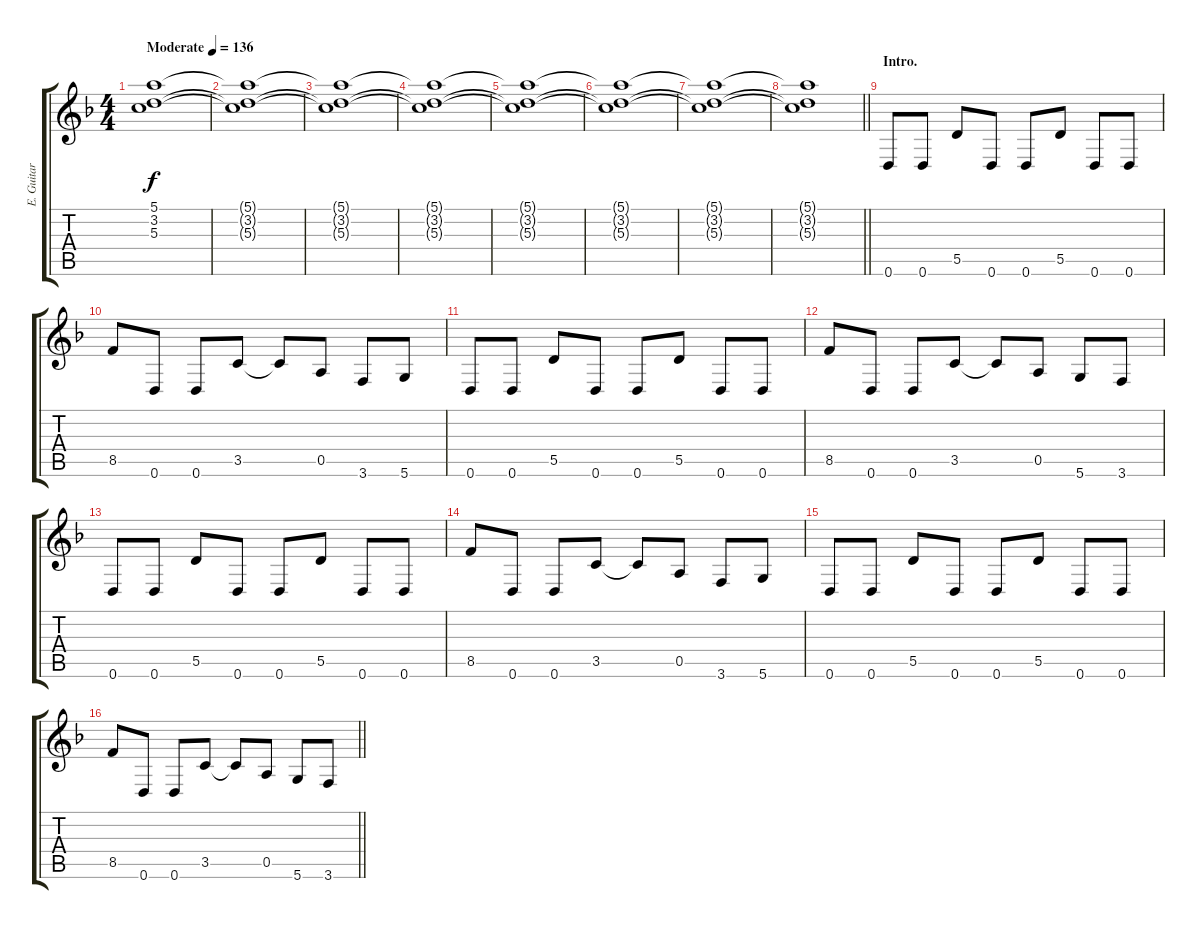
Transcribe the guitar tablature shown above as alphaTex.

\track ("E. Guitar II" "E. Guitar ") {instrument distortionguitar}
\staff {score tabs}
\tuning (E4 B3 G3 D3 A2 D2) {hide}
\ts (4 4)
\tempo (136 "Moderate")
\clef g2
\ks dminor
(5.1 3.2 5.3).1{dy f volume 6 balance 8 instrument distortionguitar} |
(5.1{t} 3.2{t} 5.3{t}).1 |
(5.1{t} 3.2{t} 5.3{t}).1 |
(5.1{t} 3.2{t} 5.3{t}).1 |
(5.1{t} 3.2{t} 5.3{t}).1 |
(5.1{t} 3.2{t} 5.3{t}).1 |
(5.1{t} 3.2{t} 5.3{t}).1 |
\barLineRight lightlight
(5.1{t} 3.2{t} 5.3{t}).1 |
\section ("" "Intro.")
0.6.8{volume 13 balance 14} 0.6.8 5.5.8 0.6.8 0.6.8 5.5.8 0.6.8 0.6.8 |
8.5.8 0.6.8 0.6.8 3.5.8 3.5{t}.8 0.5.8 3.6.8 5.6.8 |
0.6.8 0.6.8 5.5.8 0.6.8 0.6.8 5.5.8 0.6.8 0.6.8 |
8.5.8 0.6.8 0.6.8 3.5.8 3.5{t}.8 0.5.8 5.6.8 3.6.8 |
0.6.8 0.6.8 5.5.8 0.6.8 0.6.8 5.5.8 0.6.8 0.6.8 |
8.5.8 0.6.8 0.6.8 3.5.8 3.5{t}.8 0.5.8 3.6.8 5.6.8 |
0.6.8 0.6.8 5.5.8 0.6.8 0.6.8 5.5.8 0.6.8 0.6.8 |
\barLineRight lightlight
8.5.8 0.6.8 0.6.8 3.5.8 3.5{t}.8 0.5.8 5.6.8 3.6.8
